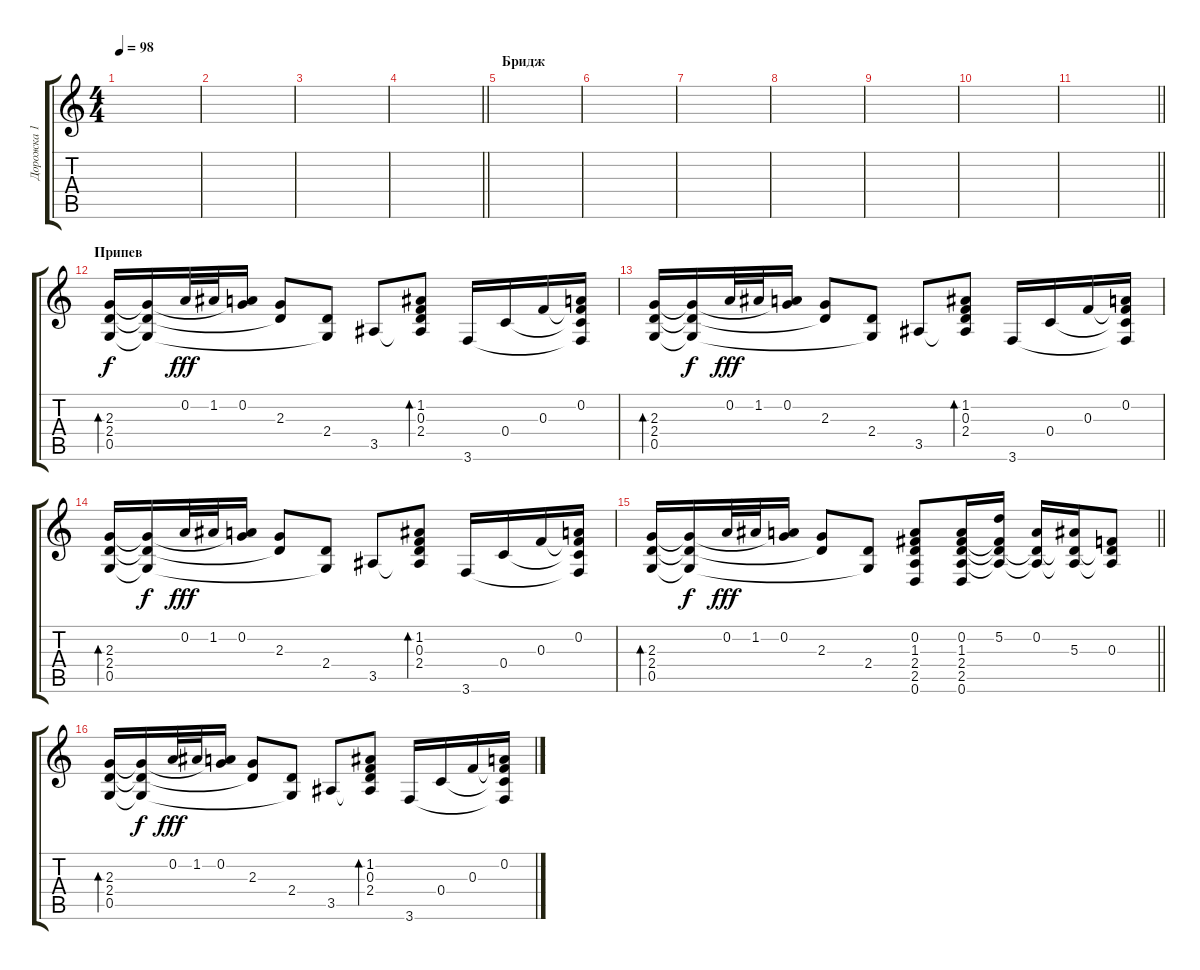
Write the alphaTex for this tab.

\track ("Дорожка 1" "Дорожка 1") {instrument acousticguitarsteel}
\staff {score tabs}
\tuning (D4 A3 F3 C3 G2 D2) {hide}
\ts (4 4)
\tempo 98
\clef g2
\ks c
|
|
|
\barLineRight lightlight
|
\section ("" "Бридж")
|
|
|
|
|
|
\barLineRight lightlight
|
\section ("" "Припев")
(2.3 2.4 0.5).16{bd 240} (2.3{t} 2.4{t} 0.5{t}).16{dy f} 0.2.32{dy fff} 1.2.32 (0.2 2.3{t}).16 (2.3 2.4{t}).8 (2.4 0.5{t}).8 3.5.8 (1.2 0.3 2.4 3.5{t}).8{bd 120} 3.6.16 0.4.16 0.3.16 (0.2 0.3{t} 0.4{t} 3.6{t}).16 |
(2.3 2.4 0.5).16{bd 240} (2.3{t} 2.4{t} 0.5{t}).16{dy f} 0.2.32{dy fff} 1.2.32 (0.2 2.3{t}).16 (2.3 2.4{t}).8 (2.4 0.5{t}).8 3.5.8 (1.2 0.3 2.4 3.5{t}).8{bd 120} 3.6.16 0.4.16 0.3.16 (0.2 0.3{t} 0.4{t} 3.6{t}).16 |
(2.3 2.4 0.5).16{bd 240} (2.3{t} 2.4{t} 0.5{t}).16{dy f} 0.2.32{dy fff} 1.2.32 (0.2 2.3{t}).16 (2.3 2.4{t}).8 (2.4 0.5{t}).8 3.5.8 (1.2 0.3 2.4 3.5{t}).8{bd 120} 3.6.16 0.4.16 0.3.16 (0.2 0.3{t} 0.4{t} 3.6{t}).16 |
\barLineRight lightlight
(2.3 2.4 0.5).16{bd 240} (2.3{t} 2.4{t} 0.5{t}).16{dy f} 0.2.32{dy fff} 1.2.32 (0.2 2.3{t}).16 (2.3 2.4{t}).8 (2.4 0.5{t}).8 (0.2 1.3 2.4 2.5 0.6).8 (0.2 1.3 2.4 2.5 0.6).16 (5.2 1.3{t} 2.4{t} 2.5{t}).16 (0.2 2.4{t} 2.5{t}).16 (5.3 2.4{t} 2.5{t}).16 (0.3 2.4{t} 2.5{t}).8 |
(2.3 2.4 0.5).16{bd 240} (2.3{t} 2.4{t} 0.5{t}).16{dy f} 0.2.32{dy fff} 1.2.32 (0.2 2.3{t}).16 (2.3 2.4{t}).8 (2.4 0.5{t}).8 3.5.8 (1.2 0.3 2.4 3.5{t}).8{bd 120} 3.6.16 0.4.16 0.3.16 (0.2 0.3{t} 0.4{t} 3.6{t}).16
